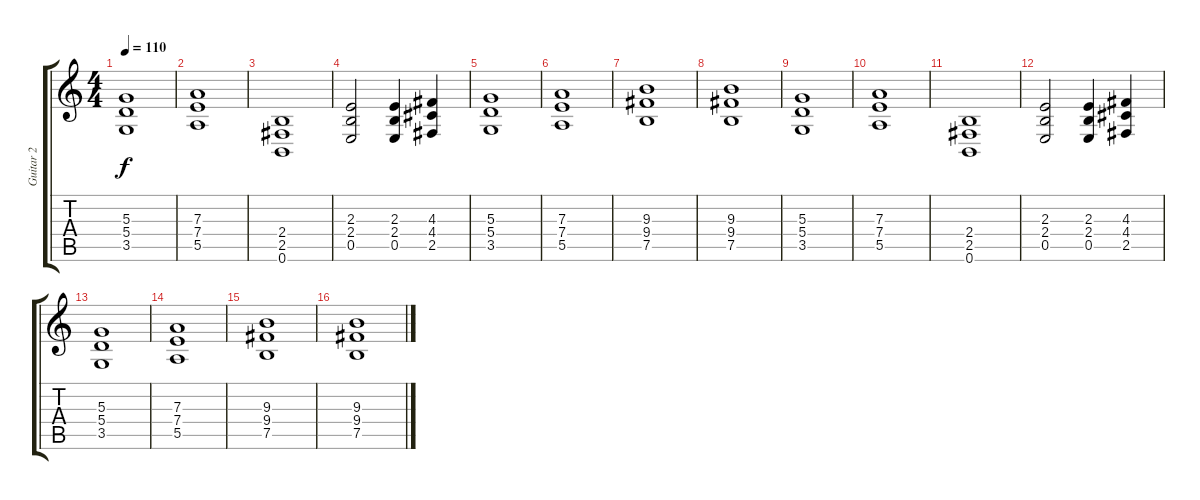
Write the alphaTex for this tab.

\track ("Guitar 2" "Guitar 2") {instrument distortionguitar}
\staff {score tabs}
\tuning (B3 Gb3 D3 A2 E2 B1) {hide}
\ts (4 4)
\tempo 110
\clef g2
\ks c
(5.3 5.4 3.5).1{dy f} |
(7.3 7.4 5.5).1 |
(2.4 2.5 0.6).1 |
(2.3 2.4 0.5).2 (2.3 2.4 0.5).4 (4.3 4.4 2.5).4 |
(5.3 5.4 3.5).1 |
(7.3 7.4 5.5).1 |
(9.3 9.4 7.5).1 |
(9.3 9.4 7.5).1 |
(5.3 5.4 3.5).1 |
(7.3 7.4 5.5).1 |
(2.4 2.5 0.6).1 |
(2.3 2.4 0.5).2 (2.3 2.4 0.5).4 (4.3 4.4 2.5).4 |
(5.3 5.4 3.5).1 |
(7.3 7.4 5.5).1 |
(9.3 9.4 7.5).1 |
(9.3 9.4 7.5).1
